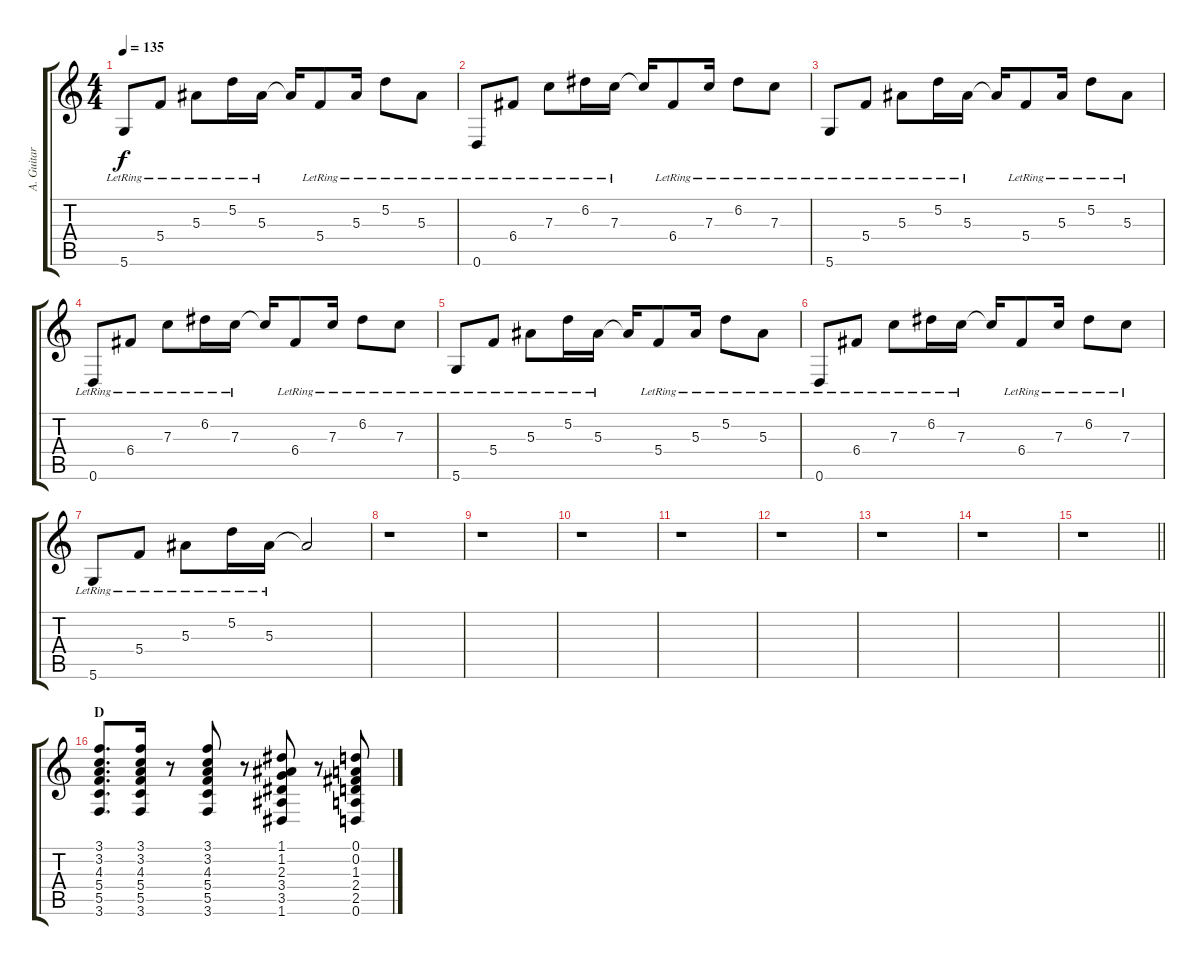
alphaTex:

\track ("A. Guitar III" "A. Guitar ") {instrument acousticguitarsteel}
\staff {score tabs}
\tuning (D4 A3 F3 C3 G2 D2) {hide}
\ts (4 4)
\tempo 135
\clef g2
\ks c
5.6{lr}.8{dy f} 5.4{lr}.8 5.3{lr}.8 5.2{lr}.16 5.3{lr}.16 5.3{t}.16 5.4{lr}.8 5.3{lr}.16 5.2{lr}.8 5.3{lr}.8 |
0.6{lr}.8 6.4{lr}.8 7.3{lr}.8 6.2{lr}.16 7.3{lr}.16 7.3{t}.16 6.4{lr}.8 7.3{lr}.16 6.2{lr}.8 7.3{lr}.8 |
5.6{lr}.8 5.4{lr}.8 5.3{lr}.8 5.2{lr}.16 5.3{lr}.16 5.3{t}.16 5.4{lr}.8 5.3{lr}.16 5.2{lr}.8 5.3{lr}.8 |
0.6{lr}.8 6.4{lr}.8 7.3{lr}.8 6.2{lr}.16 7.3{lr}.16 7.3{t}.16 6.4{lr}.8 7.3{lr}.16 6.2{lr}.8 7.3{lr}.8 |
5.6{lr}.8 5.4{lr}.8 5.3{lr}.8 5.2{lr}.16 5.3{lr}.16 5.3{t}.16 5.4{lr}.8 5.3{lr}.16 5.2{lr}.8 5.3{lr}.8 |
0.6{lr}.8 6.4{lr}.8 7.3{lr}.8 6.2{lr}.16 7.3{lr}.16 7.3{t}.16 6.4{lr}.8 7.3{lr}.16 6.2{lr}.8 7.3{lr}.8 |
5.6{lr}.8 5.4{lr}.8 5.3{lr}.8 5.2{lr}.16 5.3{lr}.16 5.3{t}.2 |
r.1 |
r.1 |
r.1 |
r.1 |
r.1 |
r.1 |
r.1 |
\barLineRight lightlight
r.1 |
\section ("" "D")
(3.1 3.2 4.3 5.4 5.5 3.6).8{d} (3.1 3.2 4.3 5.4 5.5 3.6).16 r.8 (3.1 3.2 4.3 5.4 5.5 3.6).8 r.8 (1.1 1.2 2.3 3.4 3.5 1.6).8 r.8 (0.1 0.2 1.3 2.4 2.5 0.6).8
